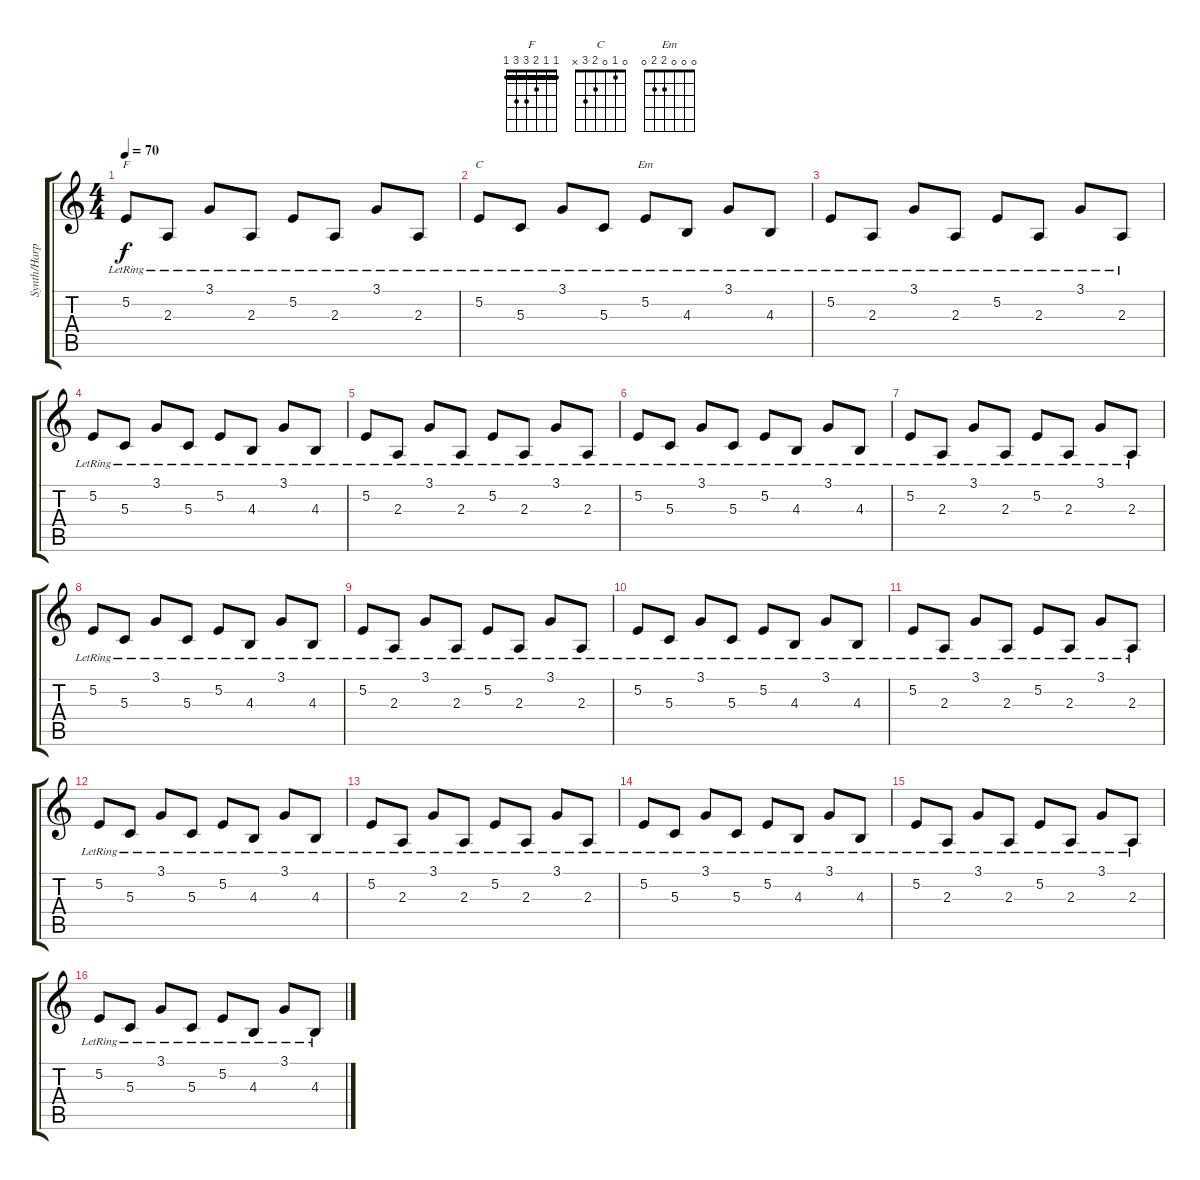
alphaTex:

\track ("Synth/Harp" "Synth/Harp") {instrument pad1newage}
\staff {score tabs}
\tuning (E4 B3 G3 D3 A2 E2) {hide}
\chord ("F" 1 1 2 3 3 1) {barre 1}
\chord ("C" 0 1 0 2 3 x)
\chord ("Em" 0 0 0 2 2 0)
\ts (4 4)
\tempo 70
\clef g2
\ks c
5.2{lr}.8{ch "F" dy f} 2.3{lr}.8 3.1{lr}.8 2.3{lr}.8 5.2{lr}.8 2.3{lr}.8 3.1{lr}.8 2.3{lr}.8 |
5.2{lr}.8{ch "C"} 5.3{lr}.8 3.1{lr}.8 5.3{lr}.8 5.2{lr}.8{ch "Em"} 4.3{lr}.8 3.1{lr}.8 4.3{lr}.8 |
5.2{lr}.8 2.3{lr}.8 3.1{lr}.8 2.3{lr}.8 5.2{lr}.8 2.3{lr}.8 3.1{lr}.8 2.3{lr}.8 |
5.2{lr}.8 5.3{lr}.8 3.1{lr}.8 5.3{lr}.8 5.2{lr}.8 4.3{lr}.8 3.1{lr}.8 4.3{lr}.8 |
5.2{lr}.8 2.3{lr}.8 3.1{lr}.8 2.3{lr}.8 5.2{lr}.8 2.3{lr}.8 3.1{lr}.8 2.3{lr}.8 |
5.2{lr}.8 5.3{lr}.8 3.1{lr}.8 5.3{lr}.8 5.2{lr}.8 4.3{lr}.8 3.1{lr}.8 4.3{lr}.8 |
5.2{lr}.8 2.3{lr}.8 3.1{lr}.8 2.3{lr}.8 5.2{lr}.8 2.3{lr}.8 3.1{lr}.8 2.3{lr}.8 |
5.2{lr}.8 5.3{lr}.8 3.1{lr}.8 5.3{lr}.8 5.2{lr}.8 4.3{lr}.8 3.1{lr}.8 4.3{lr}.8 |
5.2{lr}.8 2.3{lr}.8 3.1{lr}.8 2.3{lr}.8 5.2{lr}.8 2.3{lr}.8 3.1{lr}.8 2.3{lr}.8 |
5.2{lr}.8 5.3{lr}.8 3.1{lr}.8 5.3{lr}.8 5.2{lr}.8 4.3{lr}.8 3.1{lr}.8 4.3{lr}.8 |
5.2{lr}.8 2.3{lr}.8 3.1{lr}.8 2.3{lr}.8 5.2{lr}.8 2.3{lr}.8 3.1{lr}.8 2.3{lr}.8 |
5.2{lr}.8 5.3{lr}.8 3.1{lr}.8 5.3{lr}.8 5.2{lr}.8 4.3{lr}.8 3.1{lr}.8 4.3{lr}.8 |
5.2{lr}.8 2.3{lr}.8 3.1{lr}.8 2.3{lr}.8 5.2{lr}.8 2.3{lr}.8 3.1{lr}.8 2.3{lr}.8 |
5.2{lr}.8 5.3{lr}.8 3.1{lr}.8 5.3{lr}.8 5.2{lr}.8 4.3{lr}.8 3.1{lr}.8 4.3{lr}.8 |
5.2{lr}.8 2.3{lr}.8 3.1{lr}.8 2.3{lr}.8 5.2{lr}.8 2.3{lr}.8 3.1{lr}.8 2.3{lr}.8 |
5.2{lr}.8 5.3{lr}.8 3.1{lr}.8 5.3{lr}.8 5.2{lr}.8 4.3{lr}.8 3.1{lr}.8 4.3{lr}.8
